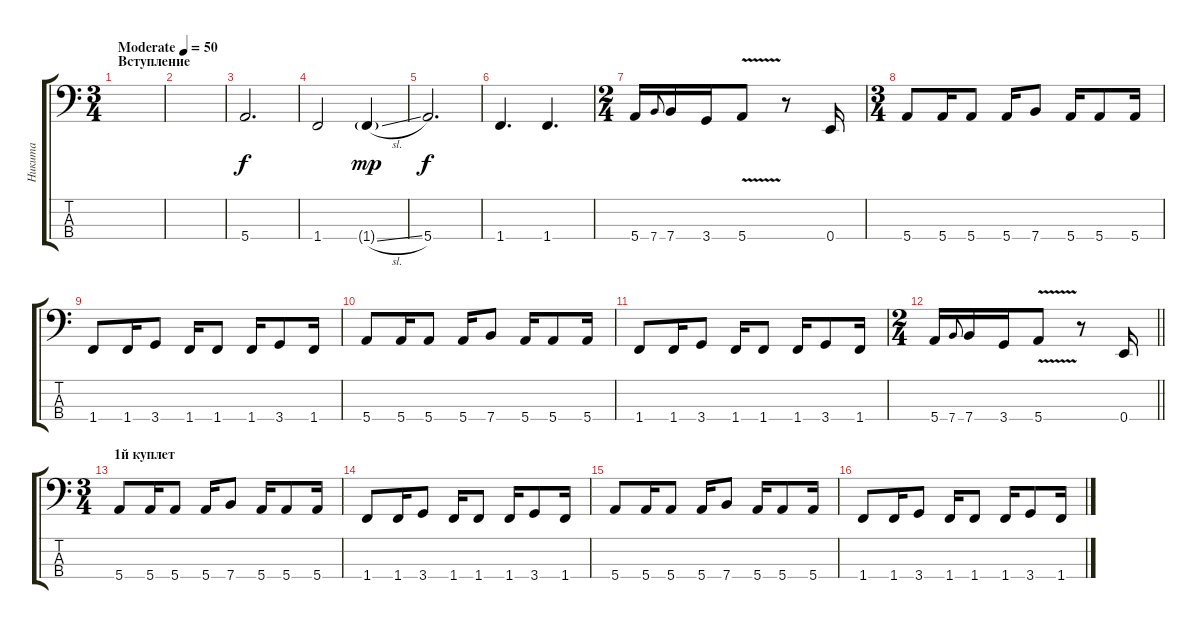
\track ("Никита" "Никита") {instrument electricbassfinger}
\staff {score tabs}
\tuning (G2 D2 A1 E1) {hide}
\ts (3 4)
\section ("" "Вступление")
\tempo (50 "Moderate")
\clef f4
\ks c
|
|
5.4.2{d} |
1.4.2 1.4{sl g}.4{dy mp} |
5.4.2{d dy f} |
1.4.4{d} 1.4.4{d} |
\ts (2 4)
5.4.16 7.4.8{gr onbeat} 7.4.16 3.4.16 5.4{v}.8 r.8 0.4.16 |
\ts (3 4)
5.4.8 5.4.16 5.4.8 5.4.16 7.4.8 5.4.16 5.4.8 5.4.16 |
1.4.8 1.4.16 3.4.8 1.4.16 1.4.8 1.4.16 3.4.8 1.4.16 |
5.4.8 5.4.16 5.4.8 5.4.16 7.4.8 5.4.16 5.4.8 5.4.16 |
1.4.8 1.4.16 3.4.8 1.4.16 1.4.8 1.4.16 3.4.8 1.4.16 |
\ts (2 4)
\barLineRight lightlight
5.4.16 7.4.8{gr onbeat} 7.4.16 3.4.16 5.4{v}.8 r.8 0.4.16 |
\ts (3 4)
\section ("" "1й куплет")
5.4.8 5.4.16 5.4.8 5.4.16 7.4.8 5.4.16 5.4.8 5.4.16 |
1.4.8 1.4.16 3.4.8 1.4.16 1.4.8 1.4.16 3.4.8 1.4.16 |
5.4.8 5.4.16 5.4.8 5.4.16 7.4.8 5.4.16 5.4.8 5.4.16 |
1.4.8 1.4.16 3.4.8 1.4.16 1.4.8 1.4.16 3.4.8 1.4.16
